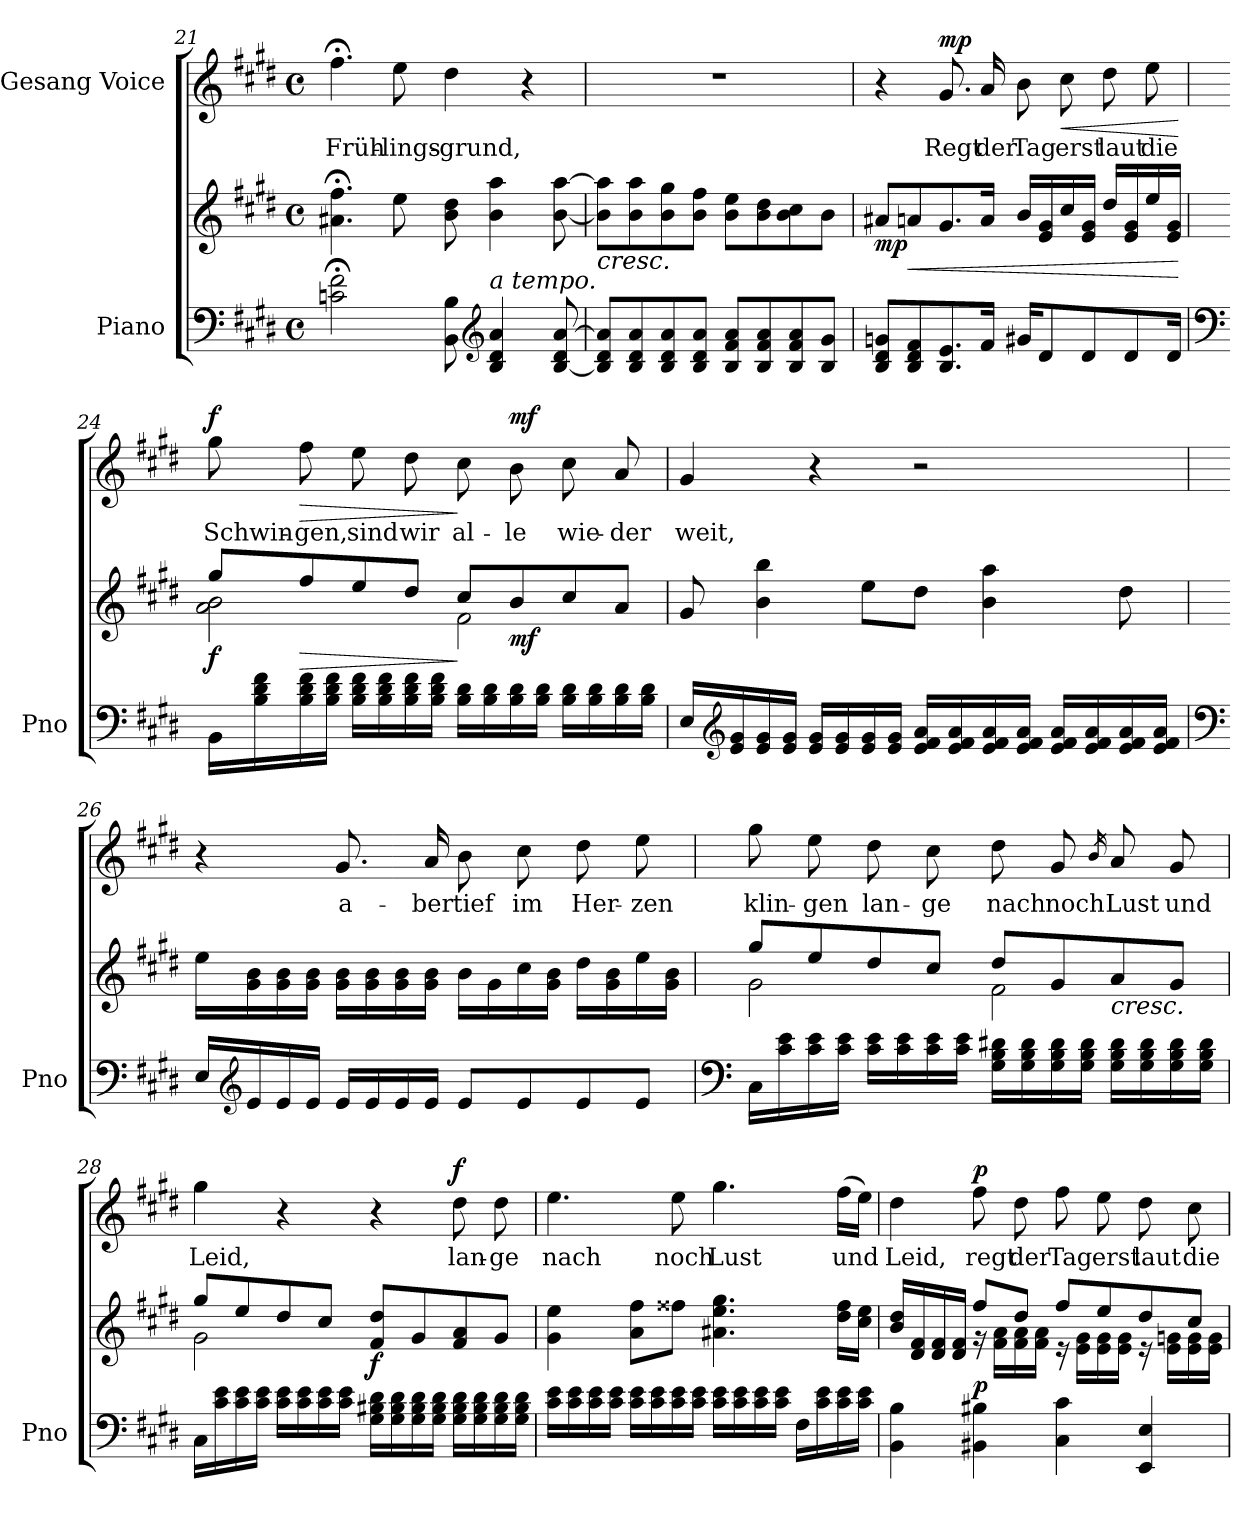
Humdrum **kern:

**kern	**kern	**dynam	**kern	**text	**dynam
*part2	*part2	*part2	*part1	*part1	*part1
*staff3	*staff2	*staff2/3	*staff1	*staff1	*staff1
*I"Piano	*	*	*I"Gesang Voice	*	*
*I'Pno	*	*	*	*	*
*clefF4	*clefG2	*	*clefG2	*	*
*k[f#c#g#d#]	*k[f#c#g#d#]	*	*k[f#c#g#d#]	*	*
*M4/4	*M4/4	*	*M4/4	*	*
*met(c)	*met(c)	*	*met(c)	*	*
=21	=21	=21	=21	=21	=21
!	!	!	!	!LO:LY:b	!
*	*	*	*^	*	*
2cn\; 2f#\;	4.a#X\;< 4.ff#\;<	.	4.ff#;<\	2ryy	Früh-	.
!	!	!	!	!	!LO:LY:b	!
.	8ee\	.	8ee\	.	-lings-	.
!	!	!	!	!	!LO:LY:b	!
8BB\ 8B\	8b\ 8dd#\	.	4dd#\	8ryy	-grund,	.
*clefG2	*	*	*	*	*	*
*	*	*	*MM100	*	*	*
!LO:TX:a:i:t=a tempo.	!	!	!	!	!	!
4B/ 4d#/ 4a/	4b\ 4aa\	.	.	4.ryy	.	.
.	.	.	4r	.	.	.
[8B/ 8d#/ [8a/	[8b\ [8aa\	.	.	.	.	.
!!LO:LB:g=z
=22	=22	=22	=22	=22	=22	=22
!	!LO:TX:b:i:t=cresc.	!	!	!	!	!
*	*	*	*v	*v	*	*
8B/] 8d#/ 8a/]L	8b\] 8aa\]L	.	1r	.	.
8B/ 8d#/ 8a/	8b\ 8aa\	.	.	.	.
8B/ 8d#/ 8a/	8b\ 8gg#\	.	.	.	.
8B/ 8d#/ 8a/J	8b\ 8ff#\J	.	.	.	.
8B/ 8f#/ 8a/L	8b\ 8ee\L	.	.	.	.
8B/ 8f#/ 8a/	8b\ 8dd#\	.	.	.	.
8B/ 8f#/ 8a/	8b\ 8cc#\	.	.	.	.
8B/ 8g#/J	8b\J	.	.	.	.
=23	=23	=23	=23	=23	=23
!	!	!LO:DY:b	!	!	!
8B/ 8d#/ 8gn/L	8a#X/L	mp	4r	.	.
!	!	!LO:HP:b	!	!	!
8B/ 8d#/ 8f#/	8an/	<	.	.	.
!	!	!	!	!LO:LY:b	!LO:DY:a
8.B/ 8.e/	8.g#/	.	8.g#/	Regt	mp
!	!	!	!	!LO:LY:b	!
16f#/Jk	16a/Jk	.	16a/	der	.
!	!	!	!	!LO:LY:b	!
16g#X/KL	16b/LL	.	8b\	Tag	.
8d#/	16e/ 16g#/	.	.	.	.
!	!	!	!	!LO:LY:b	!LO:HP:b
.	16cc#/	.	8cc#\	erst	<
8d#/	16e/ 16g#/JJ	.	.	.	.
!	!	!	!	!LO:LY:b	!
.	16dd#/LL	.	8dd#\	laut	.
8d#/	16e/ 16g#/	.	.	.	.
!	!	!	!	!LO:LY:b	!
.	16ee/	.	8ee\	die	.
16d#/Jk	16e/ 16g#/JJ	.	.	.	.
.	.	[	.	.	[
=24	=24	=24	=24	=24	=24
*clefF4	*	*	*	*	*
*	*^	*	*	*	*
!	!	!	!LO:DY:b	!	!LO:LY:b	!LO:DY:a
16BB\LL	8gg#/L	2a\ 2b\	f	8gg#\	Schwin-	f
16B\ 16d#\ 16f#\	.	.	.	.	.	.
!	!	!	!LO:HP:b	!	!LO:LY:b	!LO:HP:b
16B\ 16d#\ 16f#\	8ff#/	.	>	8ff#\	-gen,	>
16B\ 16d#\ 16f#\JJ	.	.	.	.	.	.
!	!	!	!	!	!LO:LY:b	!
16B\ 16d#\ 16f#\LL	8ee/	.	.	8ee\	sind	.
16B\ 16d#\ 16f#\	.	.	.	.	.	.
!	!	!	!	!	!LO:LY:b	!
16B\ 16d#\ 16f#\	8dd#/J	.	.	8dd#\	wir	.
16B\ 16d#\ 16f#\JJ	.	.	.	.	.	.
!	!	!	!	!	!LO:LY:b	!
16B\ 16d#\LL	8cc#/L	2f#\	]	8cc#\	al-	]
16B\ 16d#\	.	.	.	.	.	.
!	!	!	!LO:DY:b	!	!LO:LY:b	!LO:DY:a
16B\ 16d#\	8b/	.	mf	8b\	-le	mf
16B\ 16d#\JJ	.	.	.	.	.	.
!	!	!	!	!	!LO:LY:b	!
16B\ 16d#\LL	8cc#/	.	.	8cc#\	wie-	.
16B\ 16d#\	.	.	.	.	.	.
!	!	!	!	!	!LO:LY:b	!
16B\ 16d#\	8a/J	.	.	8a/	-der	.
16B\ 16d#\JJ	.	.	.	.	.	.
*	*v	*v	*	*	*	*
!!LO:LB:g=z
=25	=25	=25	=25	=25	=25
!	!	!	!	!LO:LY:b	!
16E/LL	8g#/	.	4g#/	weit,	.
*clefG2	*	*	*	*	*
16e/ 16g#/	.	.	.	.	.
16e/ 16g#/	4b\ 4bb\	.	.	.	.
16e/ 16g#/JJ	.	.	.	.	.
16e/ 16g#/LL	.	.	4r	.	.
16e/ 16g#/	.	.	.	.	.
16e/ 16g#/	8ee\L	.	.	.	.
16e/ 16g#/JJ	.	.	.	.	.
16e/ 16f#/ 16a/LL	8dd#\J	.	2r	.	.
16e/ 16f#/ 16a/	.	.	.	.	.
16e/ 16f#/ 16a/	4b\ 4aa\	.	.	.	.
16e/ 16f#/ 16a/JJ	.	.	.	.	.
16e/ 16f#/ 16a/LL	.	.	.	.	.
16e/ 16f#/ 16a/	.	.	.	.	.
16e/ 16f#/ 16a/	8dd#\	.	.	.	.
16e/ 16f#/ 16a/JJ	.	.	.	.	.
=26	=26	=26	=26	=26	=26
*clefF4	*	*	*	*	*
16E/LL	16ee\LL	.	4r	.	.
*clefG2	*	*	*	*	*
16e/	16g#\ 16b\	.	.	.	.
16e/	16g#\ 16b\	.	.	.	.
16e/JJ	16g#\ 16b\JJ	.	.	.	.
!	!	!	!	!LO:LY:b	!
16e/LL	16g#\ 16b\LL	.	8.g#/	a-	.
16e/	16g#\ 16b\	.	.	.	.
16e/	16g#\ 16b\	.	.	.	.
!	!	!	!	!LO:LY:b	!
16e/JJ	16g#\ 16b\JJ	.	16a/	-ber	.
!	!	!	!	!LO:LY:b	!
8e/L	16b\LL	.	8b\	tief	.
.	16g#\	.	.	.	.
!	!	!	!	!LO:LY:b	!
8e/	16cc#\	.	8cc#\	im	.
.	16g#\ 16b\JJ	.	.	.	.
!	!	!	!	!LO:LY:b	!
8e/	16dd#\LL	.	8dd#\	Her-	.
.	16g#\ 16b\	.	.	.	.
!	!	!	!	!LO:LY:b	!
8e/J	16ee\	.	8ee\	-zen	.
.	16g#\ 16b\JJ	.	.	.	.
!!LO:LB:g=z
=27	=27	=27	=27	=27	=27
*clefF4	*	*	*	*	*
*	*^	*	*	*	*
!	!	!	!	!	!LO:LY:b	!
16C#\LL	8gg#/L	2g#\	.	8gg#\	klin-	.
16c#\ 16e\	.	.	.	.	.	.
!	!	!	!	!	!LO:LY:b	!
16c#\ 16e\	8ee/	.	.	8ee\	-gen	.
16c#\ 16e\JJ	.	.	.	.	.	.
!	!	!	!	!	!LO:LY:b	!
16c#\ 16e\LL	8dd#/	.	.	8dd#\	lan-	.
16c#\ 16e\	.	.	.	.	.	.
!	!	!	!	!	!LO:LY:b	!
16c#\ 16e\	8cc#/J	.	.	8cc#\	-ge	.
16c#\ 16e\JJ	.	.	.	.	.	.
!	!	!	!	!	!LO:LY:b	!
16G#\ 16B\ 16d#X\LL	8dd#/L	2f#\	.	8dd#\	nach	.
16G#\ 16B\ 16d#\	.	.	.	.	.	.
!	!	!	!	!	!LO:LY:b	!
16G#\ 16B\ 16d#\	8g#/	.	.	8g#/	noch	.
16G#\ 16B\ 16d#\JJ	.	.	.	.	.	.
.	.	.	.	16qb/	.	.
!	!LO:TX:b:i:t=cresc.	!	!	!	!	!
!	!	!	!	!	!LO:LY:b	!
16G#\ 16B\ 16d#\LL	8a/	.	.	8a/	Lust	.
16G#\ 16B\ 16d#\	.	.	.	.	.	.
!	!	!	!	!	!LO:LY:b	!
16G#\ 16B\ 16d#\	8g#/J	.	.	8g#/	und	.
16G#\ 16B\ 16d#\JJ	.	.	.	.	.	.
=28	=28	=28	=28	=28	=28	=28
!	!	!	!	!	!LO:LY:b	!
16C#\LL	8gg#/L	2g#\	.	4gg#\	Leid,	.
16c#\ 16e\	.	.	.	.	.	.
16c#\ 16e\	8ee/	.	.	.	.	.
16c#\ 16e\JJ	.	.	.	.	.	.
16c#\ 16e\LL	8dd#/	.	.	4r	.	.
16c#\ 16e\	.	.	.	.	.	.
16c#\ 16e\	8cc#/J	.	.	.	.	.
16c#\ 16e\JJ	.	.	.	.	.	.
!	!	!	!LO:DY:b	!	!	!
16G#\ 16B#X\ 16d#\LL	8f#/ 8dd#/L	2rgyy	f	4r	.	.
16G#\ 16B#\ 16d#\	.	.	.	.	.	.
16G#\ 16B#\ 16d#\	8g#/	.	.	.	.	.
16G#\ 16B#\ 16d#\JJ	.	.	.	.	.	.
!	!	!	!	!	!LO:LY:b	!LO:DY:a
16G#\ 16B#\ 16d#\LL	8f#/ 8a/	.	.	8dd#\	lan-	f
16G#\ 16B#\ 16d#\	.	.	.	.	.	.
!	!	!	!	!	!LO:LY:b	!
16G#\ 16B#\ 16d#\	8g#/J	.	.	8dd#\	-ge	.
16G#\ 16B#\ 16d#\JJ	.	.	.	.	.	.
*	*v	*v	*	*	*	*
!!LO:PB:g=z
=29	=29	=29	=29	=29	=29
!	!	!	!	!LO:LY:b	!
16c#\ 16e\LL	4g#\ 4ee\	.	4.ee\	nach	.
16c#\ 16e\	.	.	.	.	.
16c#\ 16e\	.	.	.	.	.
16c#\ 16e\JJ	.	.	.	.	.
16c#\ 16e\LL	8a\ 8ff#\L	.	.	.	.
16c#\ 16e\	.	.	.	.	.
!	!	!	!	!LO:LY:b	!
16c#\ 16e\	8ff##X\J	.	8ee\	noch	.
16c#\ 16e\JJ	.	.	.	.	.
!	!	!	!	!LO:LY:b	!
16c#\ 16e\LL	4.a#X\ 4.ee\ 4.gg#\	.	4.gg#\	Lust	.
16c#\ 16e\	.	.	.	.	.
16c#\ 16e\	.	.	.	.	.
16c#\ 16e\JJ	.	.	.	.	.
16F#\LL	.	.	.	.	.
16c#\ 16e\	.	.	.	.	.
!	!	!	!	!LO:LY:b	!
16c#\ 16e\	16dd#\ 16ff##\LL	.	(>16ff#\LL	und	.
16c#\ 16e\JJ	16cc#\ 16ee\JJ	.	16ee\JJ)	.	.
=30	=30	=30	=30	=30	=30
*	*^	*	*	*	*
!	!	!	!	!	!LO:LY:b	!
4BB\ 4B\	16b/ 16dd#/LL	4rgyy	.	4dd#\	Leid,	.
.	16d#/ 16f#/	.	.	.	.	.
.	16d#/ 16f#/	.	.	.	.	.
.	16d#/ 16f#/JJ	.	.	.	.	.
!	!	!	!LO:DY:b	!	!LO:LY:b	!LO:DY:a
4BB#X\ 4B#X\	8ff#/L	16r	p	8ff#\	regt	p
.	.	16f#\ 16a\LL	.	.	.	.
!	!	!	!	!	!LO:LY:b	!
.	8dd#/J	16f#\ 16a\	.	8dd#\	der	.
.	.	16f#\ 16a\JJ	.	.	.	.
!	!	!	!	!	!LO:LY:b	!
4C#\ 4c#\	8ff#/L	16r	.	8ff#\	Tag	.
.	.	16e\ 16g#\LL	.	.	.	.
!	!	!	!	!	!LO:LY:b	!
.	8ee/	16e\ 16g#\	.	8ee\	erst	.
.	.	16e\ 16g#\JJ	.	.	.	.
!	!	!	!	!	!LO:LY:b	!
4EE/ 4E/	8dd#/	16r	.	8dd#\	laut	.
.	.	16e\ 16gn\LL	.	.	.	.
!	!	!	!	!	!LO:LY:b	!
.	8cc#/J	16e\ 16g\	.	8cc#\	die	.
.	.	16e\ 16g\JJ	.	.	.	.
*	*v	*v	*	*	*	*
=	=	=	=	=	=
*-	*-	*-	*-	*-	*-
